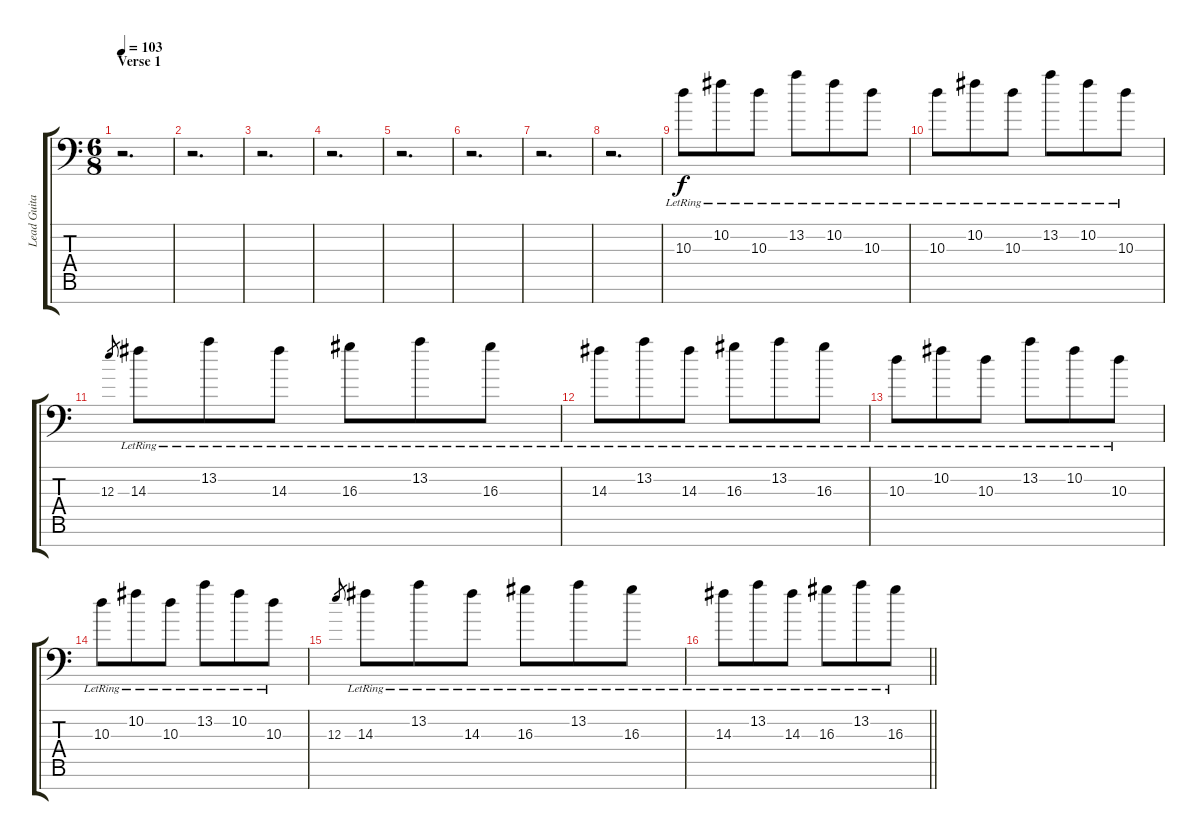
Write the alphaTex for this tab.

\track ("Lead Guitar (7 strings)" "Lead Guita") {instrument overdrivenguitar}
\staff {score tabs}
\tuning (Db4 Ab3 E3 B2 Gb2 Db2 Gb1) {hide}
\ts (6 8)
\section ("" "Verse 1")
\tempo 103
\clef f4
\ks c
r.2{d dy f} |
r.2{d} |
r.2{d} |
r.2{d} |
r.2{d} |
r.2{d} |
r.2{d} |
r.2{d} |
10.3{lr}.8 10.2{lr}.8 10.3{lr}.8 13.2{lr}.8 10.2{lr}.8 10.3{lr}.8 |
10.3{lr}.8 10.2{lr}.8 10.3{lr}.8 13.2{lr}.8 10.2{lr}.8 10.3{lr}.8 |
12.3.8{gr} 14.3{lr}.8 13.2{lr}.8 14.3{lr}.8 16.3{lr}.8 13.2{lr}.8 16.3{lr}.8 |
14.3{lr}.8 13.2{lr}.8 14.3{lr}.8 16.3{lr}.8 13.2{lr}.8 16.3{lr}.8 |
10.3{lr}.8 10.2{lr}.8 10.3{lr}.8 13.2{lr}.8 10.2{lr}.8 10.3{lr}.8 |
10.3{lr}.8 10.2{lr}.8 10.3{lr}.8 13.2{lr}.8 10.2{lr}.8 10.3{lr}.8 |
12.3.8{gr} 14.3{lr}.8 13.2{lr}.8 14.3{lr}.8 16.3{lr}.8 13.2{lr}.8 16.3{lr}.8 |
\barLineRight lightlight
14.3{lr}.8 13.2{lr}.8 14.3{lr}.8 16.3{lr}.8 13.2{lr}.8 16.3{lr}.8
